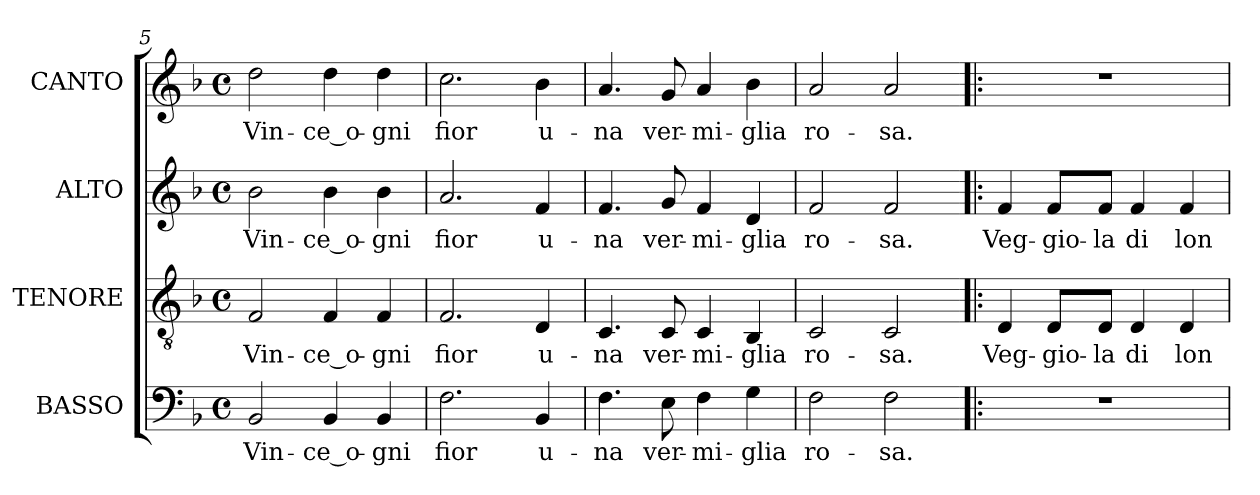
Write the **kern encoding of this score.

**kern	**text	**kern	**text	**kern	**text	**kern	**text
*part4	*part4	*part3	*part3	*part2	*part2	*part1	*part1
*staff4	*staff4	*staff3	*staff3	*staff2	*staff2	*staff1	*staff1
*I"BASSO	*	*I"TENORE	*	*I"ALTO	*	*I"CANTO	*
*	*	*I'T.	*	*	*	*	*
!!LO:LB:g=z
*clefF4	*	*clefGv2	*	*clefG2	*	*clefG2	*
*k[b-]	*	*k[b-]	*	*k[b-]	*	*k[b-]	*
*F:	*	*F:	*	*F:	*	*F:	*
*M4/4	*	*M4/4	*	*M4/4	*	*M4/4	*
*met(c)	*	*met(c)	*	*met(c)	*	*met(c)	*
=5	=5	=5	=5	=5	=5	=5	=5
!	!LO:LY:b:color=#000000	!	!	!	!	!	!
!	!	!	!LO:LY:b:color=#000000	!	!	!	!
!	!	!	!	!	!LO:LY:b:color=#000000	!	!
!	!	!	!	!	!	!	!LO:LY:b:color=#000000
2BB-i/	Vin-	2Fi/	Vin-	2b-i\	Vin-	2ddi\	Vin-
!	!LO:LY:b:color=#000000	!	!	!	!	!	!
!	!	!	!LO:LY:b:color=#000000	!	!	!	!
!	!	!	!	!	!LO:LY:b:color=#000000	!	!
!	!	!	!	!	!	!	!LO:LY:b:color=#000000
4BB-i/	-ce_o-	4Fi/	-ce_o-	4b-i\	-ce_o-	4ddi\	-ce_o-
!	!LO:LY:b:color=#000000	!	!	!	!	!	!
!	!	!	!LO:LY:b:color=#000000	!	!	!	!
!	!	!	!	!	!LO:LY:b:color=#000000	!	!
!	!	!	!	!	!	!	!LO:LY:b:color=#000000
4BB-i/	-gni	4Fi/	-gni	4b-i\	-gni	4ddi\	-gni
=6	=6	=6	=6	=6	=6	=6	=6
!	!LO:LY:b:color=#000000	!	!	!	!	!	!
!	!	!	!LO:LY:b:color=#000000	!	!	!	!
!	!	!	!	!	!LO:LY:b:color=#000000	!	!
!	!	!	!	!	!	!	!LO:LY:b:color=#000000
2.Fi\	fior	2.Fi/	fior	2.ai/	fior	2.cci\	fior
!	!LO:LY:b:color=#000000	!	!	!	!	!	!
!	!	!	!LO:LY:b:color=#000000	!	!	!	!
!	!	!	!	!	!LO:LY:b:color=#000000	!	!
!	!	!	!	!	!	!	!LO:LY:b:color=#000000
4BB-i/	u-	4Di/	u-	4fi/	u-	4b-i\	u-
=7	=7	=7	=7	=7	=7	=7	=7
!	!LO:LY:b:color=#000000	!	!	!	!	!	!
!	!	!	!LO:LY:b:color=#000000	!	!	!	!
!	!	!	!	!	!LO:LY:b:color=#000000	!	!
!	!	!	!	!	!	!	!LO:LY:b:color=#000000
4.Fi\	-na	4.Ci/	-na	4.fi/	-na	4.ai/	-na
!	!LO:LY:b:color=#000000	!	!	!	!	!	!
!	!	!	!LO:LY:b:color=#000000	!	!	!	!
!	!	!	!	!	!LO:LY:b:color=#000000	!	!
!	!	!	!	!	!	!	!LO:LY:b:color=#000000
8Ei\	ver-	8Ci/	ver-	8gi/	ver-	8gi/	ver-
!	!LO:LY:b:color=#000000	!	!	!	!	!	!
!	!	!	!LO:LY:b:color=#000000	!	!	!	!
!	!	!	!	!	!LO:LY:b:color=#000000	!	!
!	!	!	!	!	!	!	!LO:LY:b:color=#000000
4Fi\	-mi-	4Ci/	-mi-	4fi/	-mi-	4ai/	-mi-
!	!LO:LY:b:color=#000000	!	!	!	!	!	!
!	!	!	!LO:LY:b:color=#000000	!	!	!	!
!	!	!	!	!	!LO:LY:b:color=#000000	!	!
!	!	!	!	!	!	!	!LO:LY:b:color=#000000
4Gi\	-glia	4BB-i/	-glia	4di/	-glia	4b-i\	-glia
=8	=8	=8	=8	=8	=8	=8	=8
!	!LO:LY:b:color=#000000	!	!	!	!	!	!
!	!	!	!LO:LY:b:color=#000000	!	!	!	!
!	!	!	!	!	!LO:LY:b:color=#000000	!	!
!	!	!	!	!	!	!	!LO:LY:b:color=#000000
2Fi\	ro-	2Ci/	ro-	2fi/	ro-	2ai/	ro-
!	!LO:LY:b:color=#000000	!	!	!	!	!	!
!	!	!	!LO:LY:b:color=#000000	!	!	!	!
!	!	!	!	!	!LO:LY:b:color=#000000	!	!
!	!	!	!	!	!	!	!LO:LY:b:color=#000000
2Fi\	-sa.	2Ci/	-sa.	2fi/	-sa.	2ai/	-sa.
=9!|:	=9!|:	=9!|:	=9!|:	=9!|:	=9!|:	=9!|:	=9!|:
!	!	!	!LO:LY:b:color=#000000	!	!	!	!
!	!	!	!	!	!LO:LY:b:color=#000000	!	!
1r	.	4Di/	Veg-	4fi/	Veg-	1r	.
!	!	!	!LO:LY:b:color=#000000	!	!	!	!
!	!	!	!	!	!LO:LY:b:color=#000000	!	!
.	.	8Di/L	-gio-	8fi/L	-gio-	.	.
!	!	!	!LO:LY:b:color=#000000	!	!	!	!
!	!	!	!	!	!LO:LY:b:color=#000000	!	!
.	.	8Di/J	-la	8fi/J	-la	.	.
!	!	!	!LO:LY:b:color=#000000	!	!	!	!
!	!	!	!	!	!LO:LY:b:color=#000000	!	!
.	.	4Di/	di	4fi/	di	.	.
!	!	!	!LO:LY:b:color=#000000	!	!	!	!
!	!	!	!	!	!LO:LY:b:color=#000000	!	!
.	.	4Di/	lon-	4fi/	lon-	.	.
=	=	=	=	=	=	=	=
*-	*-	*-	*-	*-	*-	*-	*-
